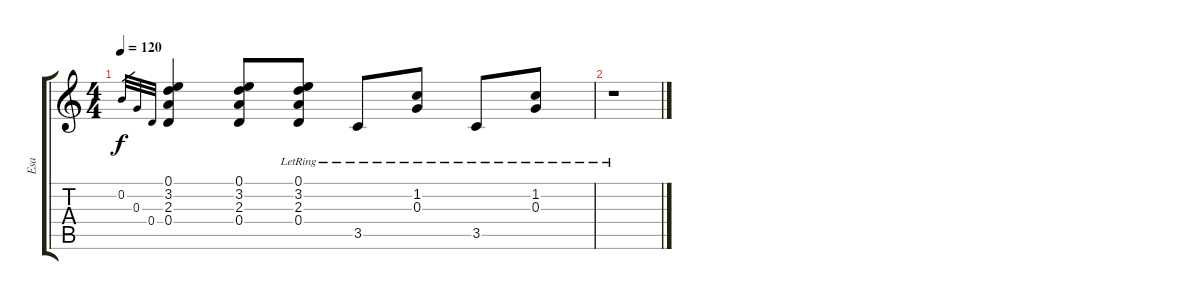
\track ("Esa" "Esa") {instrument acousticguitarsteel}
\staff {score tabs}
\tuning (E4 B3 G3 D3 A2 E2) {hide}
\ts (4 4)
\tempo 120
\clef g2
\ks c
0.2.32{gr dy f} 0.3.32{gr} 0.4.32{gr} (0.1 3.2 2.3 0.4).4{volume 0} (0.1 3.2 2.3 0.4).8 (0.1 3.2{lr} 2.3{lr} 0.4{lr}).8 3.5{lr}.8 (1.2{lr} 0.3{lr}).8 3.5{lr}.8 (1.2{lr} 0.3{lr}).8 |
r.1
